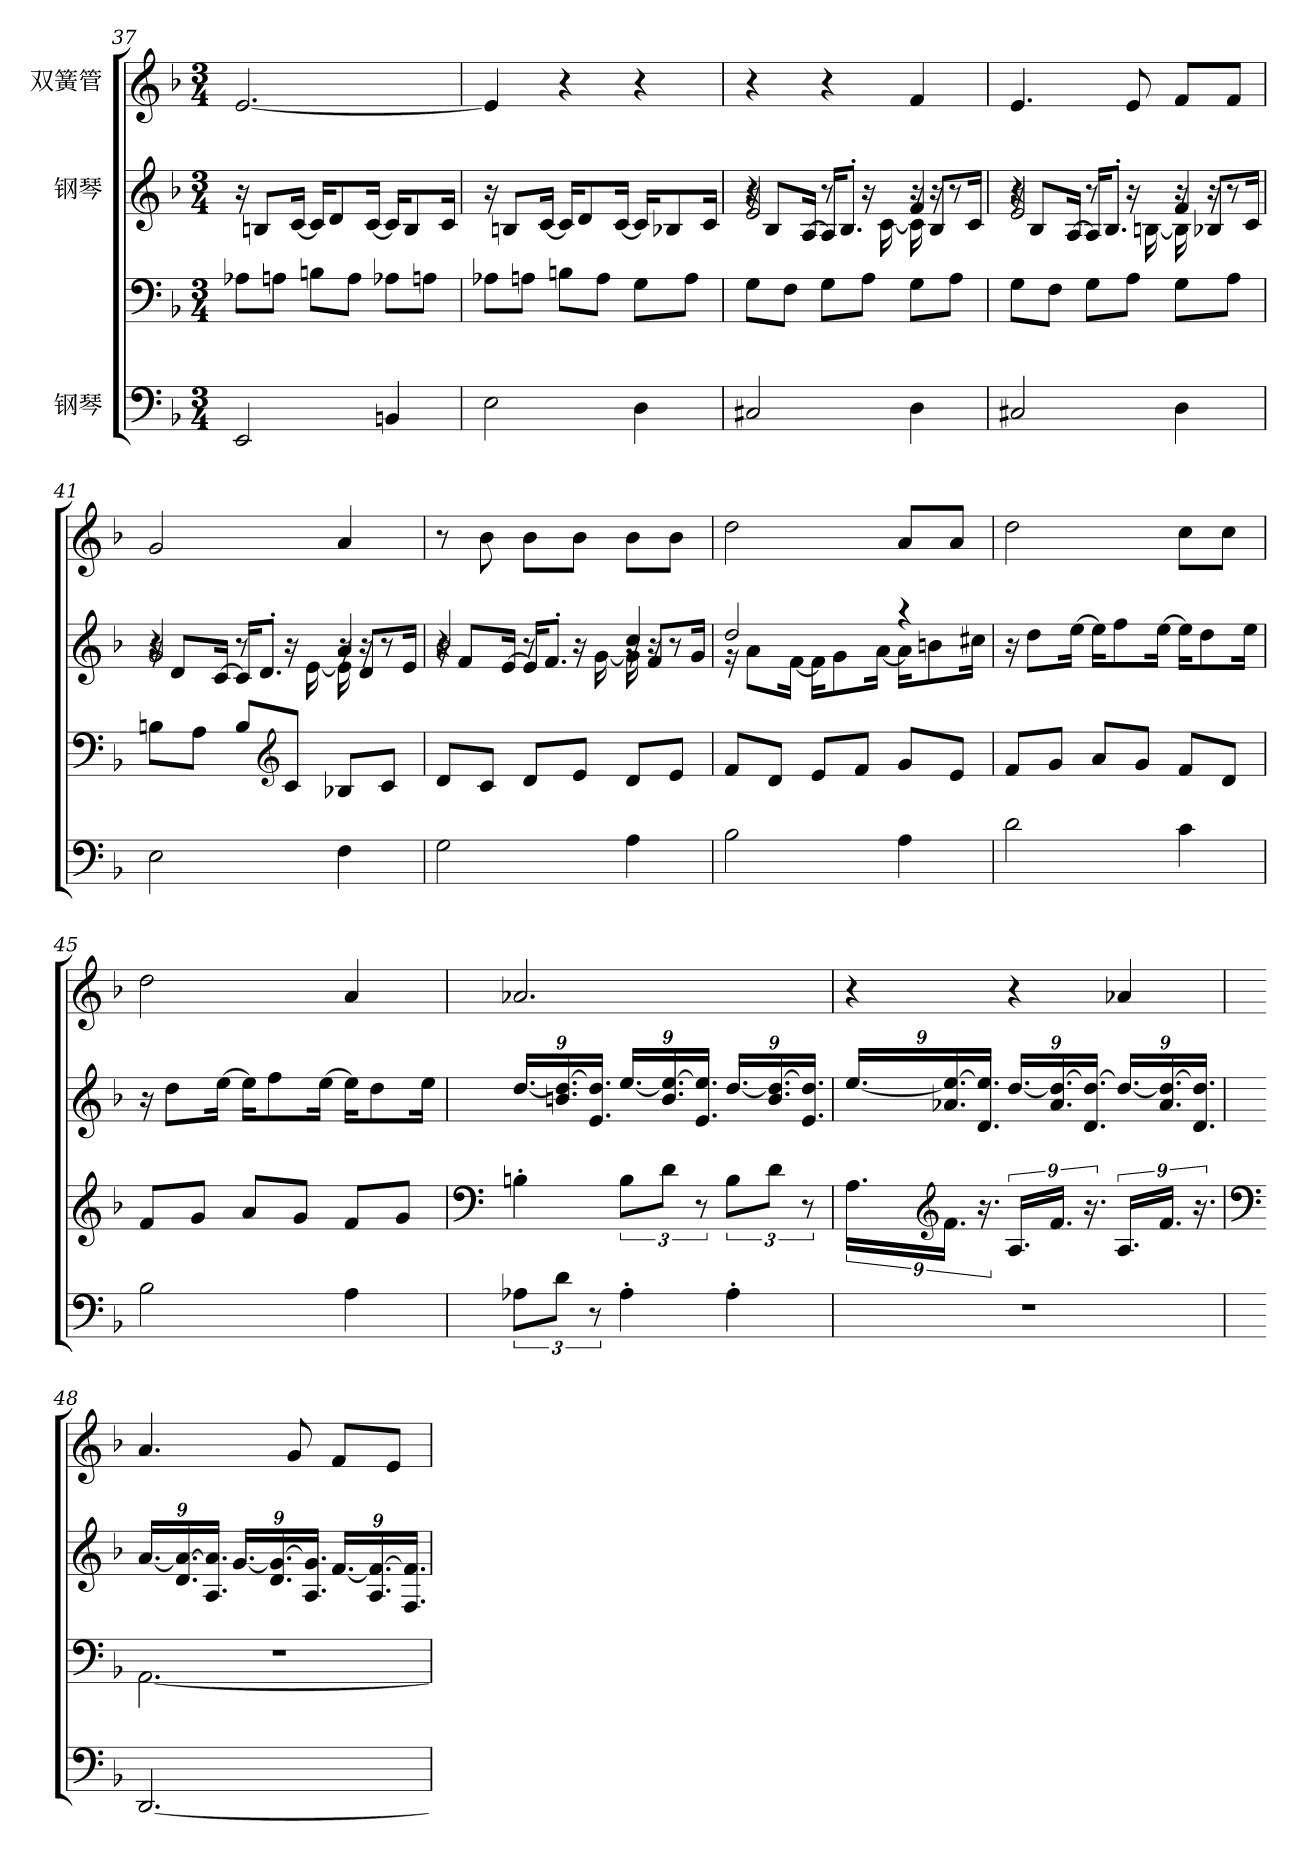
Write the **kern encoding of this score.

**kern	**kern	**kern	**kern
*part3	*part3	*part2	*part1
*staff4	*staff3	*staff2	*staff1
*I"钢琴	*	*I"钢琴	*I"双簧管
*clefF4	*clefF4	*clefG2	*clefG2
*k[b-]	*k[b-]	*k[b-]	*k[b-]
*M3/4	*M3/4	*M3/4	*M3/4
=37	=37	=37	=37
2EE/	8A-X\L	16r	[2.e/
.	.	8Bn/L	.
.	8An\J	.	.
.	.	[16c/Jk	.
.	8Bn\L	16c/KL]	.
.	.	8d/	.
.	8A\J	.	.
.	.	[16c/Jk	.
4BBn/	8A-X\L	16c/KL]	.
.	.	8B/	.
.	8An\J	.	.
.	.	16c/Jk	.
=38	=38	=38	=38
2E\	8A-X\L	16r	4e/]
.	.	8Bn/L	.
.	8An\J	.	.
.	.	[16c/Jk	.
.	8Bn\L	16c/KL]	4r
.	.	8d/	.
.	8A\J	.	.
.	.	[16c/Jk	.
4D\	8G\L	16c/KL]	4r
.	.	8B-X/	.
.	8A\J	.	.
.	.	16c/Jk	.
!!LO:LB:g=z
=39	=39	=39	=39
*	*	*^	*
*	*	*	*^	*
2C#X/	8G\L	2e/	4r	16r	4r
.	.	.	.	8B-/L	.
.	8F\J	.	.	.	.
.	.	.	.	[16A/Jk	.
.	8G\L	.	8r	16A/KL]	4r
.	.	.	.	8.B-'/J	.
.	8A\J	.	16r	.	.
.	.	.	[16c\	.	.
4D\	8G\L	4f/	16c\]	16r	4f/
.	.	.	16r	8B-/L	.
.	8A\J	.	8r	.	.
.	.	.	.	16c/Jk	.
=40	=40	=40	=40	=40	=40
2C#X/	8G\L	2e/	4r	16r	4.e/
.	.	.	.	8B-/L	.
.	8F\J	.	.	.	.
.	.	.	.	[16A/Jk	.
.	8G\L	.	8r	16A/KL]	.
.	.	.	.	8.B-'/J	.
.	8A\J	.	16r	.	8e/
.	.	.	[16Bn\	.	.
4D\	8G\L	4f/	16B\]	16r	8f/L
.	.	.	16r	8B-X/L	.
.	8A\J	.	8r	.	8f/J
.	.	.	.	16c/Jk	.
=41	=41	=41	=41	=41	=41
2E\	8Bn\L	2g/	4r	16r	2g/
.	.	.	.	8d/L	.
.	8A\J	.	.	.	.
.	.	.	.	[16c/Jk	.
.	8B/L	.	8r	16c/KL]	.
.	.	.	.	8.d'/J	.
*	*clefG2	*	*	*	*
.	8c/J	.	16r	.	.
.	.	.	[16e\	.	.
4F\	8B-X/L	4a/	16e\]	16r	4a/
.	.	.	16r	8d/L	.
.	8c/J	.	8r	.	.
.	.	.	.	16e/Jk	.
!!LO:LB:g=z
=42	=42	=42	=42	=42	=42
2G\	8d/L	2b-/	4r	16r	8r
.	.	.	.	8f/L	.
.	8c/J	.	.	.	8b-\
.	.	.	.	[16e/Jk	.
.	8d/L	.	8r	16e/KL]	8b-\L
.	.	.	.	8.f'/J	.
.	8e/J	.	16r	.	8b-\J
.	.	.	[16g\	.	.
4A\	8d/L	4cc/	16g\]	16r	8b-\L
.	.	.	16r	8f/L	.
.	8e/J	.	8r	.	8b-\J
.	.	.	.	16g/Jk	.
*	*	*	*v	*v	*
=43	=43	=43	=43	=43
2B-\	8f/L	2dd/	16r	2dd\
.	.	.	8a\L	.
.	8d/J	.	.	.
.	.	.	[16f\Jk	.
.	8e/L	.	16f\KL]	.
.	.	.	8g\	.
.	8f/J	.	.	.
.	.	.	[16a\Jk	.
4A\	8g/L	4r	16a\KL]	8a/L
.	.	.	8bn\	.
.	8e/J	.	.	8a/J
.	.	.	16cc#X\Jk	.
*	*	*v	*v	*
=44	=44	=44	=44
2d\	8f/L	16r	2dd\
.	.	8dd\L	.
.	8g/J	.	.
.	.	[16ee\Jk	.
.	8a/L	16ee\KL]	.
.	.	8ff\	.
.	8g/J	.	.
.	.	[16ee\Jk	.
4c\	8f/L	16ee\KL]	8cc\L
.	.	8dd\	.
.	8d/J	.	8cc\J
.	.	16ee\Jk	.
!!LO:PB:g=z
=45	=45	=45	=45
2B-\	8f/L	16r	2dd\
.	.	8dd\L	.
.	8g/J	.	.
.	.	[16ee\Jk	.
.	8a/L	16ee\KL]	.
.	.	8ff\	.
.	8g/J	.	.
.	.	[16ee\Jk	.
4A\	8f/L	16ee\KL]	4a/
.	.	8dd\	.
.	8g/J	.	.
.	.	16ee\Jk	.
=46	=46	=46	=46
*	*clefF4	*	*
*	*	*Xbrackettup	*
12A-X\L	4Bn'\	[18.dd/LL	2.a-X/
12d\J	.	18.bn/ 18.dd/_	.
12r	.	18.e/ 18.dd/]JJ	.
4A-'\	12B\L	[18.ee/LL	.
.	12d\J	18.b/ 18.ee/_	.
.	12r	18.e/ 18.ee/]JJ	.
4A-'\	12B\L	[18.dd/LL	.
.	12d\J	18.b/ 18.dd/_	.
.	12r	18.e/ 18.dd/]JJ	.
!!LO:LB:g=z
=47	=47	=47	=47
2.r	18.A\LL	[18.ee/LL	4r
*	*clefG2	*	*
.	18.f\JJ	18.a-X/ 18.ee/_	.
.	18.r	18.d/ 18.ee/]JJ	.
.	18.A/LL	[18.dd/LL	4r
.	18.f/JJ	18.a-/ 18.dd/_	.
.	18.r	18.d/ 18.dd/_JJ	.
.	18.A/LL	18.dd/LL_	4a-X/
.	18.f/JJ	18.a-/ 18.dd/_	.
.	18.r	18.d/ 18.dd/]JJ	.
=48	=48	=48	=48
*	*clefF4	*	*
*	*	*	*MM62
*	*^	*	*
[2.DD/	2.r	[2.AA\	[18.a/LL	4.a/
.	.	.	18.d/ 18.a/_	.
.	.	.	18.A/ 18.a/]JJ	.
.	.	.	[18.g/LL	.
.	.	.	18.d/ 18.g/_	.
.	.	.	.	8g/
.	.	.	18.A/ 18.g/]JJ	.
.	.	.	[18.f/LL	8f/L
.	.	.	18.A/ 18.f/_	.
.	.	.	.	8e/J
.	.	.	18.F/ 18.f/]JJ	.
*	*v	*v	*	*
=	=	=	=
*-	*-	*-	*-
